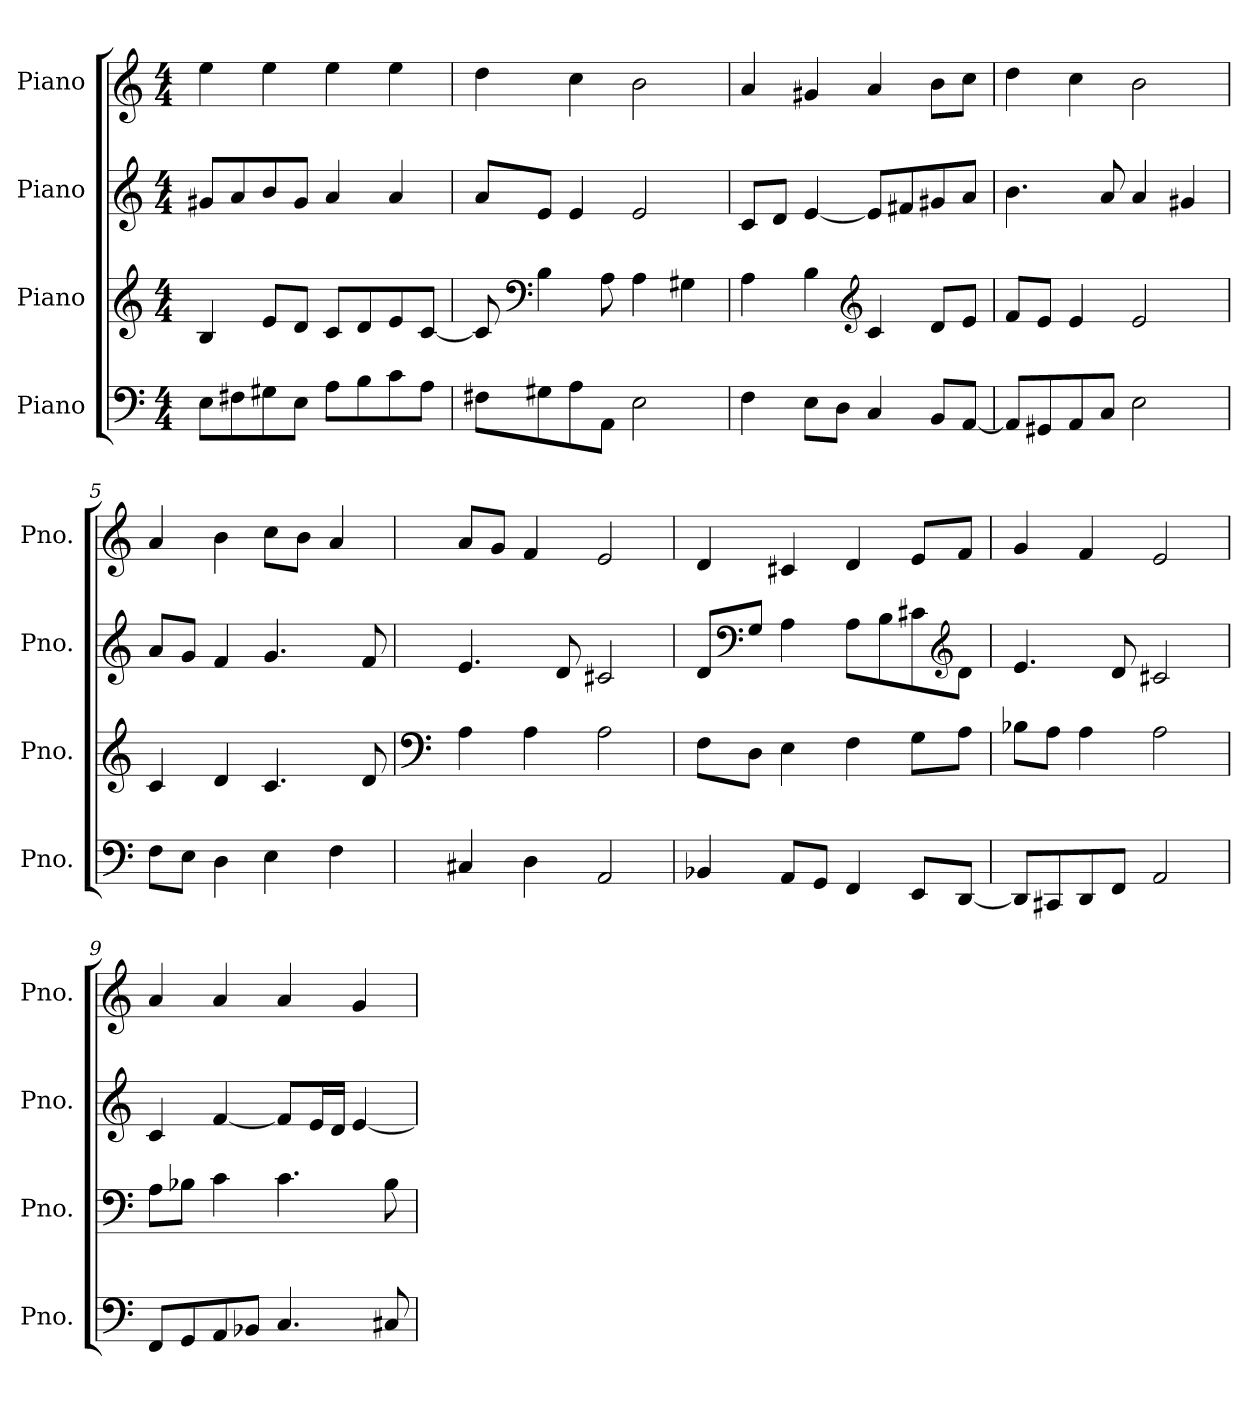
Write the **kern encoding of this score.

**kern	**kern	**kern	**kern
*part4	*part3	*part2	*part1
*staff4	*staff3	*staff2	*staff1
*I"Piano	*I"Piano	*I"Piano	*I"Piano
*I'Pno.	*I'Pno.	*I'Pno.	*I'Pno.
*clefF4	*clefG2	*clefG2	*clefG2
*k[]	*k[]	*k[]	*k[]
*M4/4	*M4/4	*M4/4	*M4/4
*MM120	*MM120	*MM120	*MM120
=1	=1	=1	=1
8E\L	4B/	8g#X/L	4ee\
8F#X\	.	8a/	.
8G#X\	8e/L	8b/	4ee\
8E\J	8d/J	8g#/J	.
8A\L	8c/L	4a/	4ee\
8B\	8d/	.	.
8c\	8e/	4a/	4ee\
8A\J	[8c/J	.	.
=2	=2	=2	=2
8F#X\L	8c/]	8a/L	4dd\
*	*clefF4	*	*
8G#X\	4B\	8e/J	.
8A\	.	4e/	4cc\
8AA\J	8A\	.	.
2E\	4A\	2e/	2b\
.	4G#X\	.	.
=3	=3	=3	=3
4F\	4A\	8c/L	4a/
.	.	8d/J	.
8E\L	4B\	[4e/	4g#X/
8D\J	.	.	.
*	*clefG2	*	*
4C/	4c/	8e/L]	4a/
.	.	8f#X/	.
8BB/L	8d/L	8g#X/	8b\L
[8AA/J	8e/J	8a/J	8cc\J
=4	=4	=4	=4
8AA/L]	8f/L	4.b\	4dd\
8GG#X/	8e/J	.	.
8AA/	4e/	.	4cc\
8C/J	.	8a/	.
2E\	2e/	4a/	2b\
.	.	4g#X/	.
!!LO:LB:g=z
=5	=5	=5	=5
8F\L	4c/	8a/L	4a/
8E\J	.	8g/J	.
4D\	4d/	4f/	4b\
4E\	4.c/	4.g/	8cc\L
.	.	.	8b\J
4F\	.	.	4a/
.	8d/	8f/	.
=6	=6	=6	=6
*	*clefF4	*	*
4C#X/	4A\	4.e/	8a/L
.	.	.	8g/J
4D\	4A\	.	4f/
.	.	8d/	.
2AA/	2A\	2c#X/	2e/
=7	=7	=7	=7
4BB-X/	8F\L	8d/L	4d/
*	*	*clefF4	*
.	8D\J	8G/J	.
8AA/L	4E\	4A\	4c#X/
8GG/J	.	.	.
4FF/	4F\	8A\L	4d/
.	.	8B\	.
8EE/L	8G\L	8c#X\	8e/L
*	*	*clefG2	*
[8DD/J	8A\J	8d\J	8f/J
=8	=8	=8	=8
8DD/L]	8B-X\L	4.e/	4g/
8CC#X/	8A\J	.	.
8DD/	4A\	.	4f/
8FF/J	.	8d/	.
2AA/	2A\	2c#X/	2e/
!!LO:LB:g=z
=9	=9	=9	=9
8FF/L	8A\L	4c/	4a/
8GG/	8B-X\J	.	.
8AA/	4c\	[4f/	4a/
8BB-X/J	.	.	.
4.C/	4.c\	8f/L]	4a/
.	.	16e/L	.
.	.	16d/JJ	.
.	.	[4e/	4g/
8C#X/	8B-\	.	.
=	=	=	=
*-	*-	*-	*-
